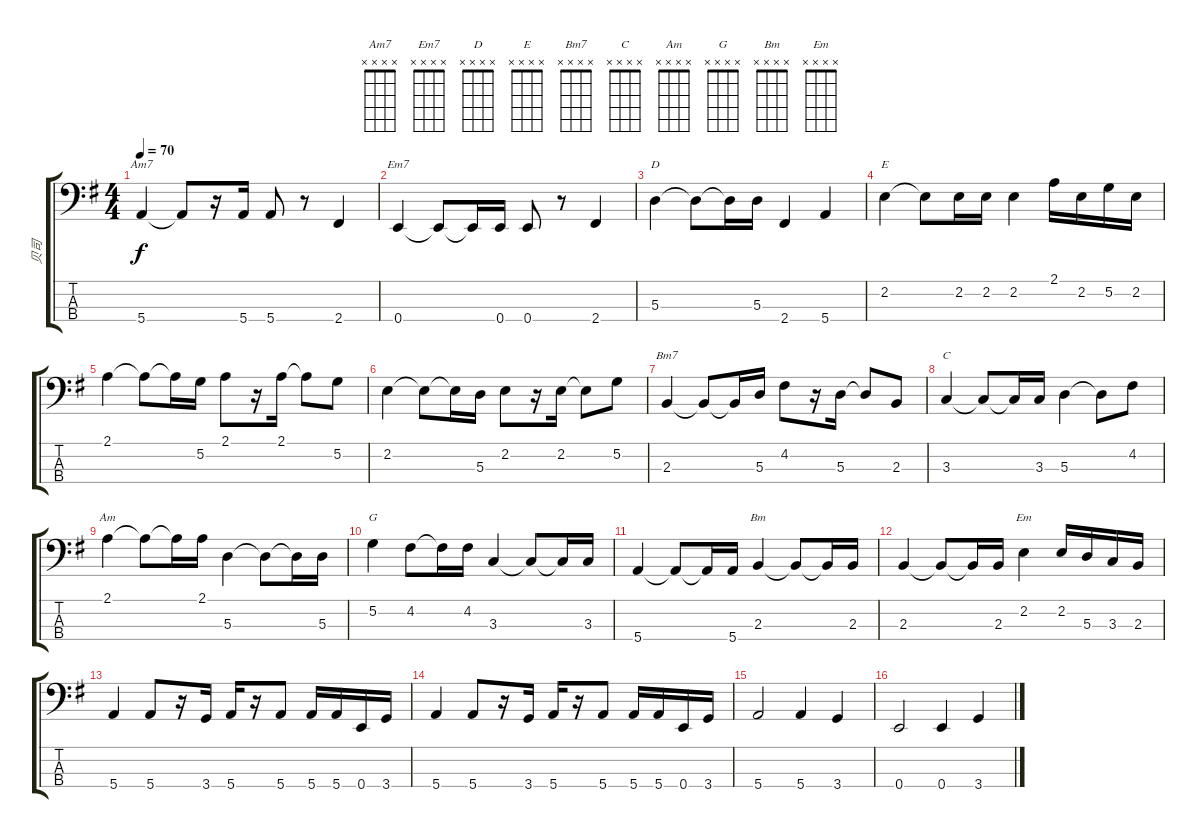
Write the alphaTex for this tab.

\track ("贝司" "贝司") {instrument electricbassfinger}
\staff {score tabs}
\tuning (G2 D2 A1 E1) {hide}
\chord ("Am7" x x x x)
\chord ("Em7" x x x x)
\chord ("D" x x x x)
\chord ("E" x x x x)
\chord ("Bm7" x x x x)
\chord ("C" x x x x)
\chord ("Am" x x x x)
\chord ("G" x x x x)
\chord ("Bm" x x x x)
\chord ("Em" x x x x)
\ts (4 4)
\tempo 70
\clef f4
\ks g
5.4.4{ch "Am7" dy f} 5.4{t}.8 r.16 5.4.16 5.4.8 r.8 2.4.4 |
0.4.4{ch "Em7"} 0.4{t}.8 0.4{t}.16 0.4.16 0.4.8 r.8 2.4.4 |
5.3.4{ch "D"} 5.3{t}.8 5.3{t}.16 5.3.16 2.4.4 5.4.4 |
2.2.4{ch "E"} 2.2{t}.8 2.2.16 2.2.16 2.2.4 2.1.16 2.2.16 5.2.16 2.2.16 |
2.1.4 2.1{t}.8 2.1{t}.16 5.2.16 2.1.8 r.16 2.1.16 2.1{t}.8 5.2.8 |
2.2.4 2.2{t}.8 2.2{t}.16 5.3.16 2.2.8 r.16 2.2.16 2.2{t}.8 5.2.8 |
2.3.4{ch "Bm7"} 2.3{t}.8 2.3{t}.16 5.3.16 4.2.8 r.16 5.3.16 5.3{t}.8 2.3.8 |
3.3.4{ch "C"} 3.3{t}.8 3.3{t}.16 3.3.16 5.3.4 5.3{t}.8 4.2.8 |
2.1.4{ch "Am"} 2.1{t}.8 2.1{t}.16 2.1.16 5.3.4 5.3{t}.8 5.3{t}.16 5.3.16 |
5.2.4{ch "G"} 4.2.8 4.2{t}.16 4.2.16 3.3.4 3.3{t}.8 3.3{t}.16 3.3.16 |
5.4.4 5.4{t}.8 5.4{t}.16 5.4.16 2.3.4{ch "Bm"} 2.3{t}.8 2.3{t}.16 2.3.16 |
2.3.4 2.3{t}.8 2.3{t}.16 2.3.16 2.2.4{ch "Em"} 2.2.16 5.3.16 3.3.16 2.3.16 |
5.4.4 5.4.8 r.16 3.4.16 5.4.16 r.16 5.4.8 5.4.16 5.4.16 0.4.16 3.4.16 |
5.4.4 5.4.8 r.16 3.4.16 5.4.16 r.16 5.4.8 5.4.16 5.4.16 0.4.16 3.4.16 |
5.4.2 5.4.4 3.4.4 |
0.4.2 0.4.4 3.4.4
